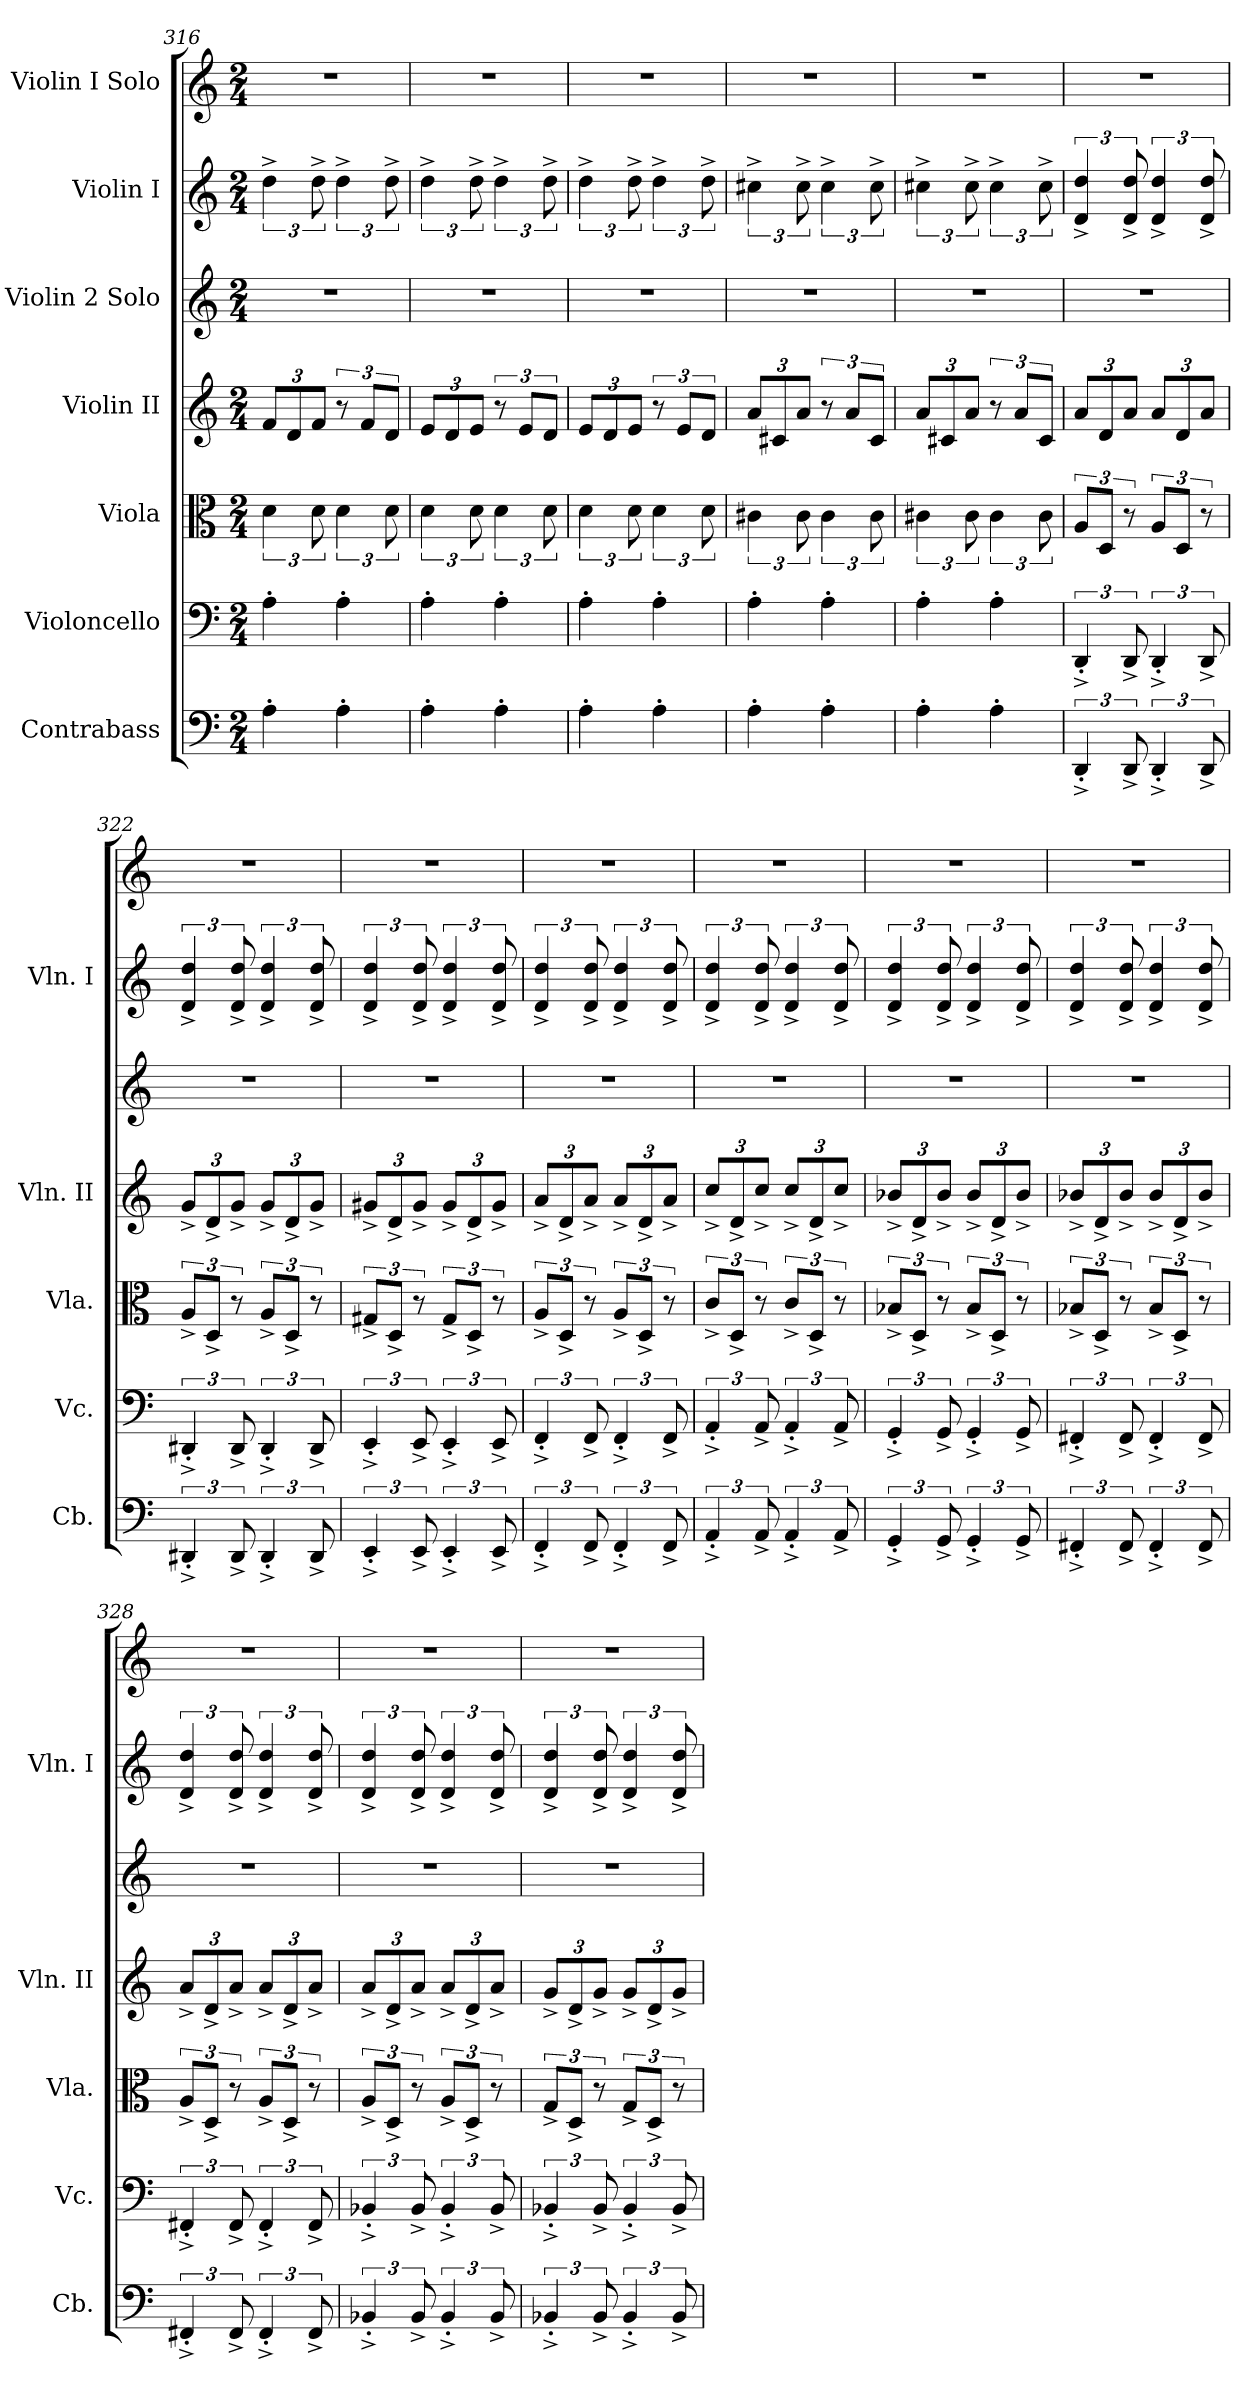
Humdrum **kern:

**kern	**kern	**kern	**kern	**kern	**kern	**kern
*part7	*part6	*part5	*part4	*part3	*part2	*part1
*staff7	*staff6	*staff5	*staff4	*staff3	*staff2	*staff1
*I"Contrabass	*I"Violoncello	*I"Viola	*I"Violin II	*I"Violin 2 Solo	*I"Violin I	*I"Violin I Solo
*I'Cb.	*I'Vc.	*I'Vla.	*I'Vln. II	*	*I'Vln. I	*
*clefF4	*clefF4	*clefC3	*clefG2	*clefG2	*clefG2	*clefG2
*ITrd7c12	*	*	*	*	*	*
*k[]	*k[]	*k[]	*k[]	*k[]	*k[]	*k[]
*M2/4	*M2/4	*M2/4	*M2/4	*M2/4	*M2/4	*M2/4
*	*	*	*Xbrackettup	*	*	*
=316	=316	=316	=316	=316	=316	=316
4AA'\	4A'\	6d\	12f/L	2r	6dd^\	2r
.	.	.	12d/	.	.	.
.	.	12d\	12f/J	.	12dd^\	.
*	*	*	*brackettup	*	*	*
4AA'\	4A'\	6d\	12r	.	6dd^\	.
.	.	.	12f/L	.	.	.
.	.	12d\	12d/J	.	12dd^\	.
=317	=317	=317	=317	=317	=317	=317
*	*	*	*Xbrackettup	*	*	*
4AA'\	4A'\	6d\	12e/L	2r	6dd^\	2r
.	.	.	12d/	.	.	.
.	.	12d\	12e/J	.	12dd^\	.
*	*	*	*brackettup	*	*	*
4AA'\	4A'\	6d\	12r	.	6dd^\	.
.	.	.	12e/L	.	.	.
.	.	12d\	12d/J	.	12dd^\	.
=318	=318	=318	=318	=318	=318	=318
*	*	*	*Xbrackettup	*	*	*
4AA'\	4A'\	6d\	12e/L	2r	6dd^\	2r
.	.	.	12d/	.	.	.
.	.	12d\	12e/J	.	12dd^\	.
*	*	*	*brackettup	*	*	*
4AA'\	4A'\	6d\	12r	.	6dd^\	.
.	.	.	12e/L	.	.	.
.	.	12d\	12d/J	.	12dd^\	.
=319	=319	=319	=319	=319	=319	=319
*	*	*	*Xbrackettup	*	*	*
4AA'\	4A'\	6c#X\	12a/L	2r	6cc#X^\	2r
.	.	.	12c#X/	.	.	.
.	.	12c#\	12a/J	.	12cc#^\	.
*	*	*	*brackettup	*	*	*
4AA'\	4A'\	6c#\	12r	.	6cc#^\	.
.	.	.	12a/L	.	.	.
.	.	12c#\	12c#/J	.	12cc#^\	.
!!LO:PB:g=z
=320	=320	=320	=320	=320	=320	=320
*	*	*	*Xbrackettup	*	*	*
4AA'\	4A'\	6c#X\	12a/L	2r	6cc#X^\	2r
.	.	.	12c#X/	.	.	.
.	.	12c#\	12a/J	.	12cc#^\	.
*	*	*	*brackettup	*	*	*
4AA'\	4A'\	6c#\	12r	.	6cc#^\	.
.	.	.	12a/L	.	.	.
.	.	12c#\	12c#/J	.	12cc#^\	.
=321	=321	=321	=321	=321	=321	=321
*	*	*	*Xbrackettup	*	*	*
6DDD'^/	6DD'^/	12A/L	12a/L	2r	6d/^ 6dd/^	2r
.	.	12D/J	12d/	.	.	.
12DDD^/	12DD^/	12r	12a/J	.	12d/^ 12dd/^	.
6DDD'^/	6DD'^/	12A/L	12a/L	.	6d/^ 6dd/^	.
.	.	12D/J	12d/	.	.	.
12DDD^/	12DD^/	12r	12a/J	.	12d/^ 12dd/^	.
=322	=322	=322	=322	=322	=322	=322
6DDD#X'^/	6DD#X'^/	12A^/L	12g^/L	2r	6d/^ 6dd/^	2r
.	.	12D^/J	12d^/	.	.	.
12DDD#^/	12DD#^/	12r	12g^/J	.	12d/^ 12dd/^	.
6DDD#'^/	6DD#'^/	12A^/L	12g^/L	.	6d/^ 6dd/^	.
.	.	12D^/J	12d^/	.	.	.
12DDD#^/	12DD#^/	12r	12g^/J	.	12d/^ 12dd/^	.
=323	=323	=323	=323	=323	=323	=323
6EEE'^/	6EE'^/	12G#X^/L	12g#X^/L	2r	6d/^ 6dd/^	2r
.	.	12D^/J	12d^/	.	.	.
12EEE^/	12EE^/	12r	12g#^/J	.	12d/^ 12dd/^	.
6EEE'^/	6EE'^/	12G#^/L	12g#^/L	.	6d/^ 6dd/^	.
.	.	12D^/J	12d^/	.	.	.
12EEE^/	12EE^/	12r	12g#^/J	.	12d/^ 12dd/^	.
=324	=324	=324	=324	=324	=324	=324
6FFF'^/	6FF'^/	12A^/L	12a^/L	2r	6d/^ 6dd/^	2r
.	.	12D^/J	12d^/	.	.	.
12FFF^/	12FF^/	12r	12a^/J	.	12d/^ 12dd/^	.
6FFF'^/	6FF'^/	12A^/L	12a^/L	.	6d/^ 6dd/^	.
.	.	12D^/J	12d^/	.	.	.
12FFF^/	12FF^/	12r	12a^/J	.	12d/^ 12dd/^	.
=325	=325	=325	=325	=325	=325	=325
6AAA'^/	6AA'^/	12c^/L	12cc^/L	2r	6d/^ 6dd/^	2r
.	.	12D^/J	12d^/	.	.	.
12AAA^/	12AA^/	12r	12cc^/J	.	12d/^ 12dd/^	.
6AAA'^/	6AA'^/	12c^/L	12cc^/L	.	6d/^ 6dd/^	.
.	.	12D^/J	12d^/	.	.	.
12AAA^/	12AA^/	12r	12cc^/J	.	12d/^ 12dd/^	.
!!LO:PB:g=z
=326	=326	=326	=326	=326	=326	=326
6GGG'^/	6GG'^/	12B-X^/L	12b-X^/L	2r	6d/^ 6dd/^	2r
.	.	12D^/J	12d^/	.	.	.
12GGG^/	12GG^/	12r	12b-^/J	.	12d/^ 12dd/^	.
6GGG'^/	6GG'^/	12B-^/L	12b-^/L	.	6d/^ 6dd/^	.
.	.	12D^/J	12d^/	.	.	.
12GGG^/	12GG^/	12r	12b-^/J	.	12d/^ 12dd/^	.
=327	=327	=327	=327	=327	=327	=327
6FFF#X'^/	6FF#X'^/	12B-X^/L	12b-X^/L	2r	6d/^ 6dd/^	2r
.	.	12D^/J	12d^/	.	.	.
12FFF#^/	12FF#^/	12r	12b-^/J	.	12d/^ 12dd/^	.
6FFF#'^/	6FF#'^/	12B-^/L	12b-^/L	.	6d/^ 6dd/^	.
.	.	12D^/J	12d^/	.	.	.
12FFF#^/	12FF#^/	12r	12b-^/J	.	12d/^ 12dd/^	.
=328	=328	=328	=328	=328	=328	=328
6FFF#X'^/	6FF#X'^/	12A^/L	12a^/L	2r	6d/^ 6dd/^	2r
.	.	12D^/J	12d^/	.	.	.
12FFF#^/	12FF#^/	12r	12a^/J	.	12d/^ 12dd/^	.
6FFF#'^/	6FF#'^/	12A^/L	12a^/L	.	6d/^ 6dd/^	.
.	.	12D^/J	12d^/	.	.	.
12FFF#^/	12FF#^/	12r	12a^/J	.	12d/^ 12dd/^	.
=329	=329	=329	=329	=329	=329	=329
6BBB-X'^/	6BB-X'^/	12A^/L	12a^/L	2r	6d/^ 6dd/^	2r
.	.	12D^/J	12d^/	.	.	.
12BBB-^/	12BB-^/	12r	12a^/J	.	12d/^ 12dd/^	.
6BBB-'^/	6BB-'^/	12A^/L	12a^/L	.	6d/^ 6dd/^	.
.	.	12D^/J	12d^/	.	.	.
12BBB-^/	12BB-^/	12r	12a^/J	.	12d/^ 12dd/^	.
=330	=330	=330	=330	=330	=330	=330
6BBB-X'^/	6BB-X'^/	12G^/L	12g^/L	2r	6d/^ 6dd/^	2r
.	.	12D^/J	12d^/	.	.	.
12BBB-^/	12BB-^/	12r	12g^/J	.	12d/^ 12dd/^	.
6BBB-'^/	6BB-'^/	12G^/L	12g^/L	.	6d/^ 6dd/^	.
.	.	12D^/J	12d^/	.	.	.
12BBB-^/	12BB-^/	12r	12g^/J	.	12d/^ 12dd/^	.
=	=	=	=	=	=	=
*-	*-	*-	*-	*-	*-	*-
